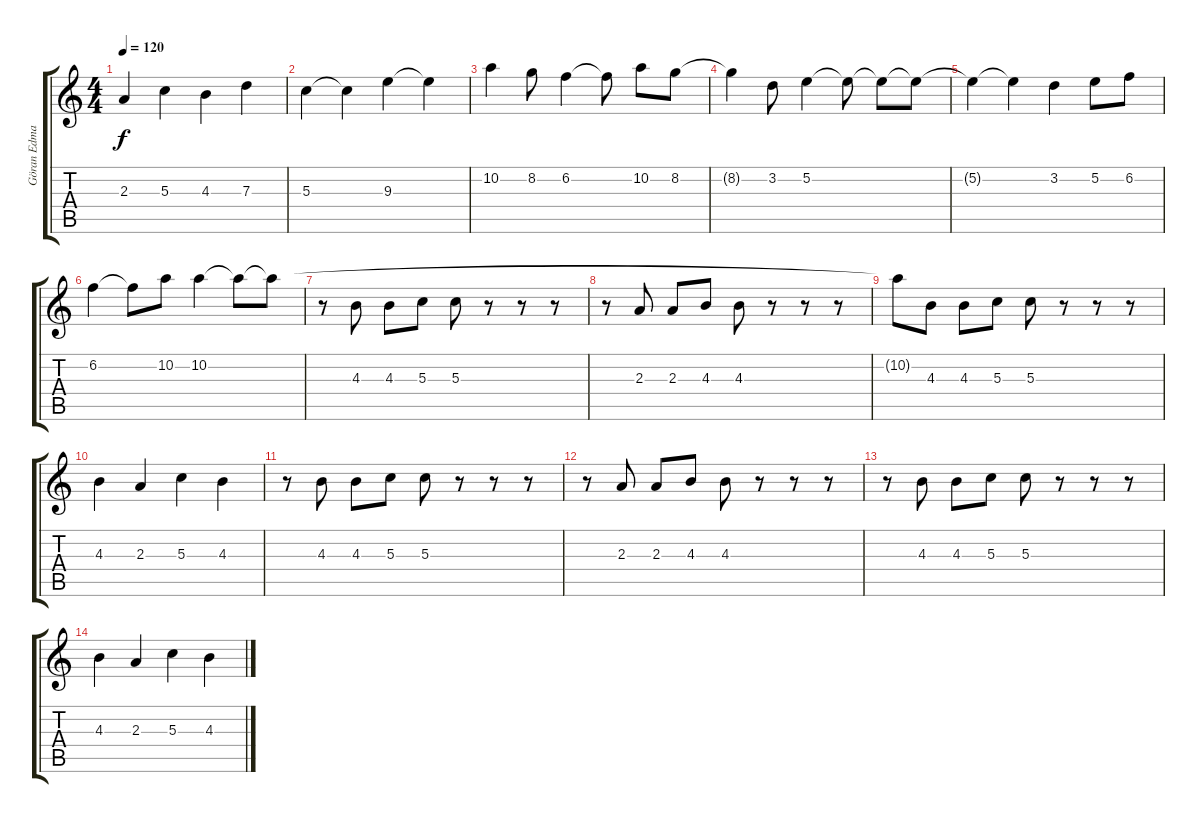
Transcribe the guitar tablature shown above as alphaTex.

\track ("Göran Edmark" "Göran Edma") {instrument lead6voice}
\staff {score tabs}
\tuning (E5 B4 G4 D4 A3 E3) {hide}
\ts (4 4)
\tempo 120
\clef g2
\ks c
2.3.4{dy f} 5.3.4 4.3.4 7.3.4 |
5.3.4 5.3{t}.4 9.3.4 9.3{t}.4 |
10.2.4 8.2.8 6.2.4 6.2{t}.8 10.2.8 8.2.8 |
8.2{t}.4 3.2.8 5.2.4 5.2{t}.8 5.2{t}.8 5.2{t}.8 |
5.2{t}.4 5.2{t}.4 3.2.4 5.2.8 6.2.8 |
6.2.4 6.2{t}.8 10.2.8 10.2.4 10.2{t}.8 10.2{t}.8 |
r.8 4.3.8 4.3.8 5.3.8 5.3.8 r.8 r.8 r.8 |
r.8 2.3.8 2.3.8 4.3.8 4.3.8 r.8 r.8 r.8 |
10.2{t}.8 4.3.8 4.3.8 5.3.8 5.3.8 r.8 r.8 r.8 |
4.3.4 2.3.4 5.3.4 4.3.4 |
r.8 4.3.8 4.3.8 5.3.8 5.3.8 r.8 r.8 r.8 |
r.8 2.3.8 2.3.8 4.3.8 4.3.8 r.8 r.8 r.8 |
r.8 4.3.8 4.3.8 5.3.8 5.3.8 r.8 r.8 r.8 |
4.3.4 2.3.4 5.3.4 4.3.4
